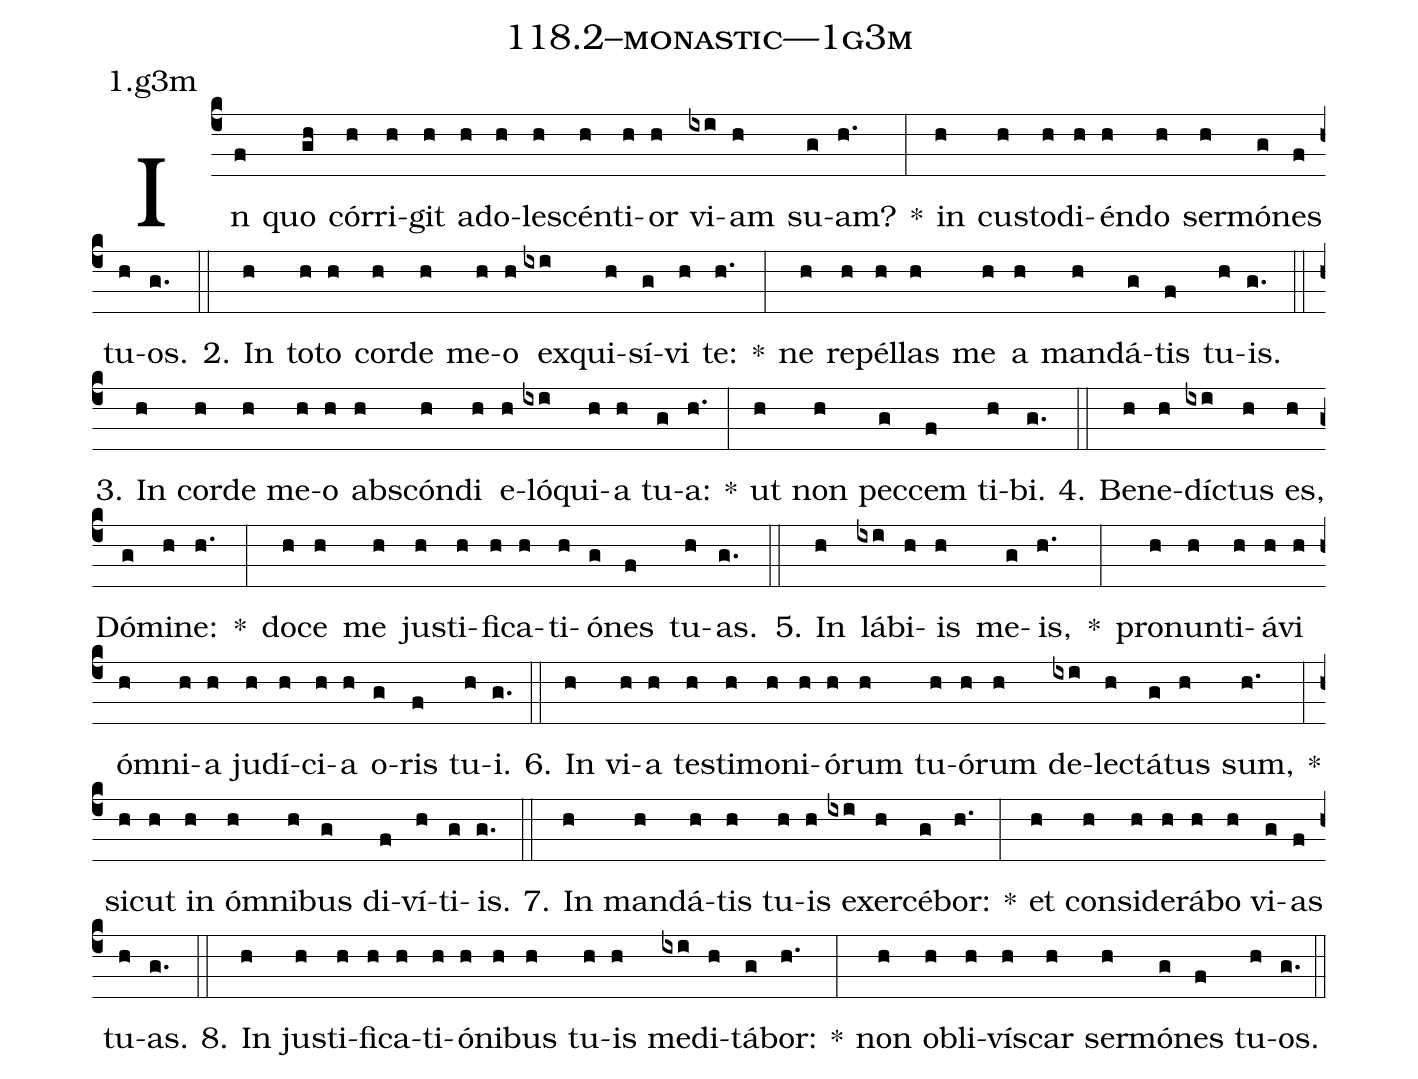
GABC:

name: 118.2--monastic---1g3m;
annotation: 1.g3m;
%%
(c4)In(f) quo(gh) cór(h)ri(h)git(h) ad(h)o(h)le(h)scén(h)ti(h)or(h) vi(ixi)am(h) su(g)am?(h.) *(:) in(h) cus(h)to(h)di(h)én(h)do(h) ser(h)mó(g)nes(f) tu(h)os.(g.) (::)
2. In(h) to(h)to(h) cor(h)de(h) me(h)o(h) ex(ixi)qui(h)sí(g)vi(h) te:(h.) *(:) ne(h) re(h)pél(h)las(h) me(h) a(h) man(h)dá(g)tis(f) tu(h)is.(g.) (::)
3. In(h) cor(h)de(h) me(h)o(h) abs(h)cón(h)di(h) e(h)ló(ixi)qui(h)a(h) tu(g)a:(h.) *(:) ut(h) non(h) pec(g)cem(f) ti(h)bi.(g.) (::)
4. Be(h)ne(h)díc(ixi)tus(h) es,(h) Dó(g)mi(h)ne:(h.) *(:) do(h)ce(h) me(h) jus(h)ti(h)fi(h)ca(h)ti(h)ó(g)nes(f) tu(h)as.(g.) (::)
5. In(h) lá(ixi)bi(h)is(h) me(g)is,(h.) *(:) pro(h)nun(h)ti(h)á(h)vi(h) óm(h)ni(h)a(h) ju(h)dí(h)ci(h)a(h) o(g)ris(f) tu(h)i.(g.) (::)
6. In(h) vi(h)a(h) tes(h)ti(h)mo(h)ni(h)ó(h)rum(h) tu(h)ó(h)rum(h) de(ixi)lec(h)tá(g)tus(h) sum,(h.) *(:) sic(h)ut(h) in(h) óm(h)ni(h)bus(g) di(f)ví(h)ti(g)is.(g.) (::)
7. In(h) man(h)dá(h)tis(h) tu(h)is(h) ex(ixi)er(h)cé(g)bor:(h.) *(:) et(h) con(h)si(h)de(h)rá(h)bo(h) vi(g)as(f) tu(h)as.(g.) (::)
8. In(h) jus(h)ti(h)fi(h)ca(h)ti(h)ó(h)ni(h)bus(h) tu(h)is(h) me(ixi)di(h)tá(g)bor:(h.) *(:) non(h) ob(h)li(h)vís(h)car(h) ser(h)mó(g)nes(f) tu(h)os.(g.) (::)
